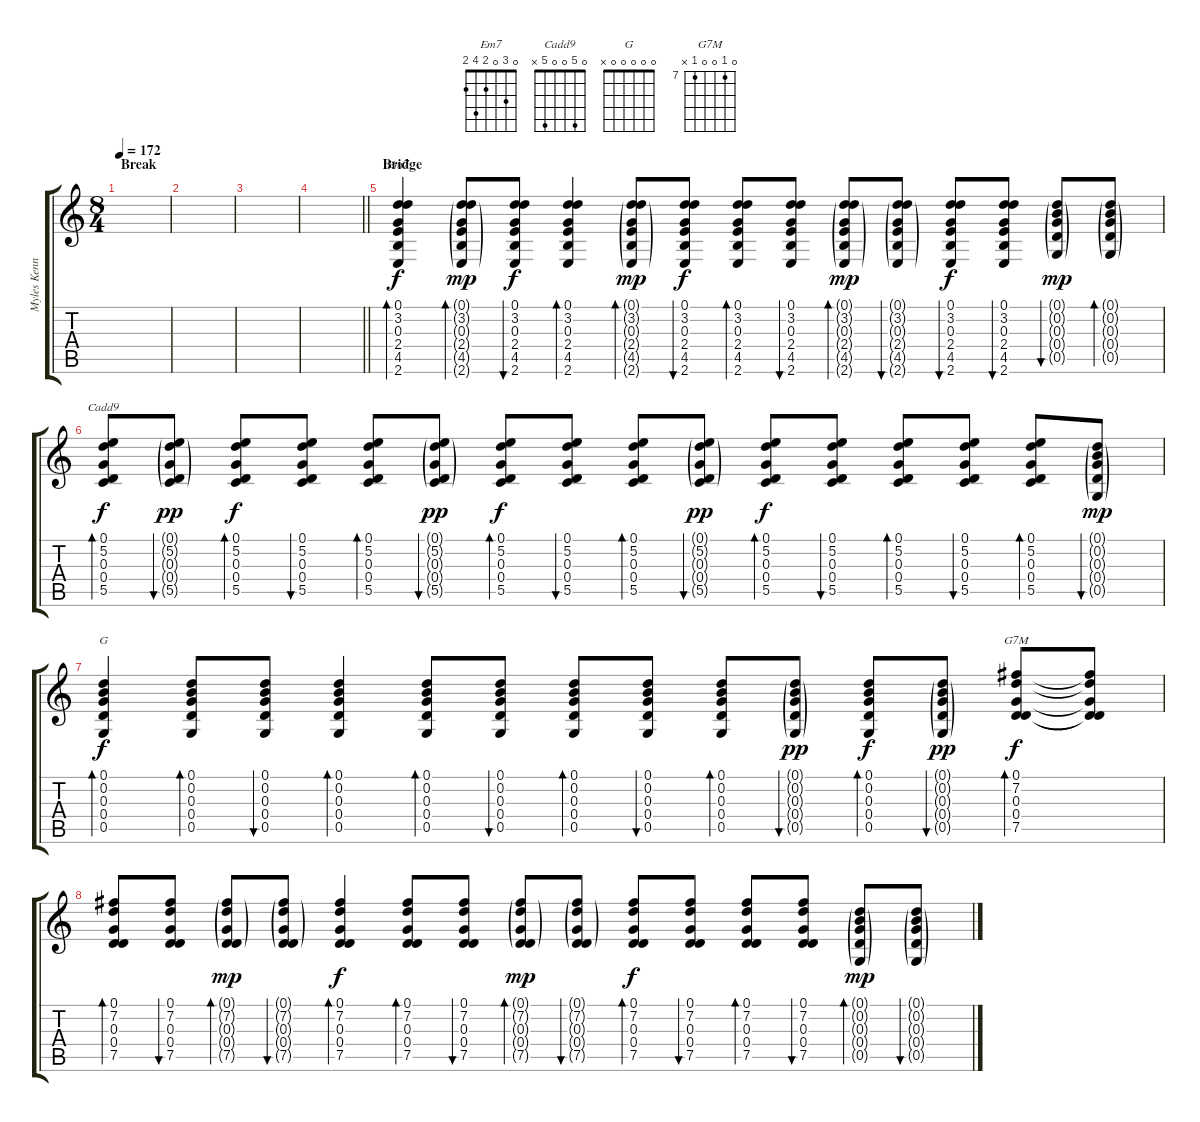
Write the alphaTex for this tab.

\track ("Myles Kennedy [Acoustic Guitar II]" "Myles Kenn") {instrument acousticguitarsteel}
\staff {score tabs}
\tuning (D4 B3 G3 D3 G2 D2) {hide}
\chord ("Em7" 0 3 0 2 4 2)
\chord ("Cadd9" 0 5 0 0 5 x)
\chord ("G" 0 0 0 0 0 x)
\chord ("G7M" 0 7 0 0 7 x) {firstfret 7}
\ts (8 4)
\section ("" "Break")
\tempo 172
\clef g2
\ks c
|
|
|
\barLineRight lightlight
|
\section ("" "Bridge")
(0.1 3.2 0.3 2.4 4.5 2.6).4{bd 30 ch "Em7"} (0.1{g} 3.2{g} 0.3{g} 2.4{g} 4.5{g} 2.6{g}).8{bd 30 dy mp} (0.1 3.2 0.3 2.4 4.5 2.6).8{bu 30 dy f} (0.1 3.2 0.3 2.4 4.5 2.6).4{bd 30} (0.1{g} 3.2{g} 0.3{g} 2.4{g} 4.5{g} 2.6{g}).8{bd 30 dy mp} (0.1 3.2 0.3 2.4 4.5 2.6).8{bu 30 dy f} (0.1 3.2 0.3 2.4 4.5 2.6).8{bd 30} (0.1 3.2 0.3 2.4 4.5 2.6).8{bu 30} (0.1{g} 3.2{g} 0.3{g} 2.4{g} 4.5{g} 2.6{g}).8{bd 30 dy mp} (0.1{g} 3.2{g} 0.3{g} 2.4{g} 4.5{g} 2.6{g}).8{bu 30} (0.1 3.2 0.3 2.4 4.5 2.6).8{bu 30 dy f} (0.1 3.2 0.3 2.4 4.5 2.6).8{bu 30} (0.1{g} 0.2{g} 0.3{g} 0.4{g} 0.5{g}).8{bu 30 dy mp} (0.1{g} 0.2{g} 0.3{g} 0.4{g} 0.5{g}).8{bd 30} |
(0.1 5.2 0.3 0.4 5.5).8{bd 30 ch "Cadd9" dy f} (0.1{g} 5.2{g} 0.3{g} 0.4{g} 5.5{g}).8{bu 30 dy pp} (0.1 5.2 0.3 0.4 5.5).8{bd 30 dy f} (0.1 5.2 0.3 0.4 5.5).8{bu 30} (0.1 5.2 0.3 0.4 5.5).8{bd 30} (0.1{g} 5.2{g} 0.3{g} 0.4{g} 5.5{g}).8{bu 30 dy pp} (0.1 5.2 0.3 0.4 5.5).8{bd 30 dy f} (0.1 5.2 0.3 0.4 5.5).8{bu 30} (0.1 5.2 0.3 0.4 5.5).8{bd 30} (0.1{g} 5.2{g} 0.3{g} 0.4{g} 5.5{g}).8{bu 30 dy pp} (0.1 5.2 0.3 0.4 5.5).8{bd 30 dy f} (0.1 5.2 0.3 0.4 5.5).8{bu 30} (0.1 5.2 0.3 0.4 5.5).8{bd 30} (0.1 5.2 0.3 0.4 5.5).8{bu 30} (0.1 5.2 0.3 0.4 5.5).8{bd 30} (0.1{g} 0.2{g} 0.3{g} 0.4{g} 0.5{g}).8{bu 30 dy mp} |
(0.1 0.2 0.3 0.4 0.5).4{bd 30 ch "G" dy f} (0.1 0.2 0.3 0.4 0.5).8{bd 30} (0.1 0.2 0.3 0.4 0.5).8{bu 30} (0.1 0.2 0.3 0.4 0.5).4{bd 30} (0.1 0.2 0.3 0.4 0.5).8{bd 30} (0.1 0.2 0.3 0.4 0.5).8{bu 30} (0.1 0.2 0.3 0.4 0.5).8{bd 30} (0.1 0.2 0.3 0.4 0.5).8{bu 30} (0.1 0.2 0.3 0.4 0.5).8{bd 30} (0.1{g} 0.2{g} 0.3{g} 0.4{g} 0.5{g}).8{bu 30 dy pp} (0.1 0.2 0.3 0.4 0.5).8{bd 30 dy f} (0.1{g} 0.2{g} 0.3{g} 0.4{g} 0.5{g}).8{bu 30 dy pp} (0.1 7.2 0.3 0.4 7.5).8{bd 30 ch "G7M" dy f} (0.1{t} 7.2{t} 0.3{t} 0.4{t} 7.5{t}).8 |
(0.1 7.2 0.3 0.4 7.5).8{bd 30} (0.1 7.2 0.3 0.4 7.5).8{bu 30} (0.1{g} 7.2{g} 0.3{g} 0.4{g} 7.5{g}).8{bd 30 dy mp} (0.1{g} 7.2{g} 0.3{g} 0.4{g} 7.5{g}).8{bu 30} (0.1 7.2 0.3 0.4 7.5).4{bd 30 dy f} (0.1 7.2 0.3 0.4 7.5).8{bd 30} (0.1 7.2 0.3 0.4 7.5).8{bu 30} (0.1{g} 7.2{g} 0.3{g} 0.4{g} 7.5{g}).8{bd 30 dy mp} (0.1{g} 7.2{g} 0.3{g} 0.4{g} 7.5{g}).8{bu 30} (0.1 7.2 0.3 0.4 7.5).8{bd 30 dy f} (0.1 7.2 0.3 0.4 7.5).8{bu 30} (0.1 7.2 0.3 0.4 7.5).8{bd 30} (0.1 7.2 0.3 0.4 7.5).8{bu 30} (0.1{g} 0.2{g} 0.3{g} 0.4{g} 0.5{g}).8{bd 30 dy mp} (0.1{g} 0.2{g} 0.3{g} 0.4{g} 0.5{g}).8{bu 30}
